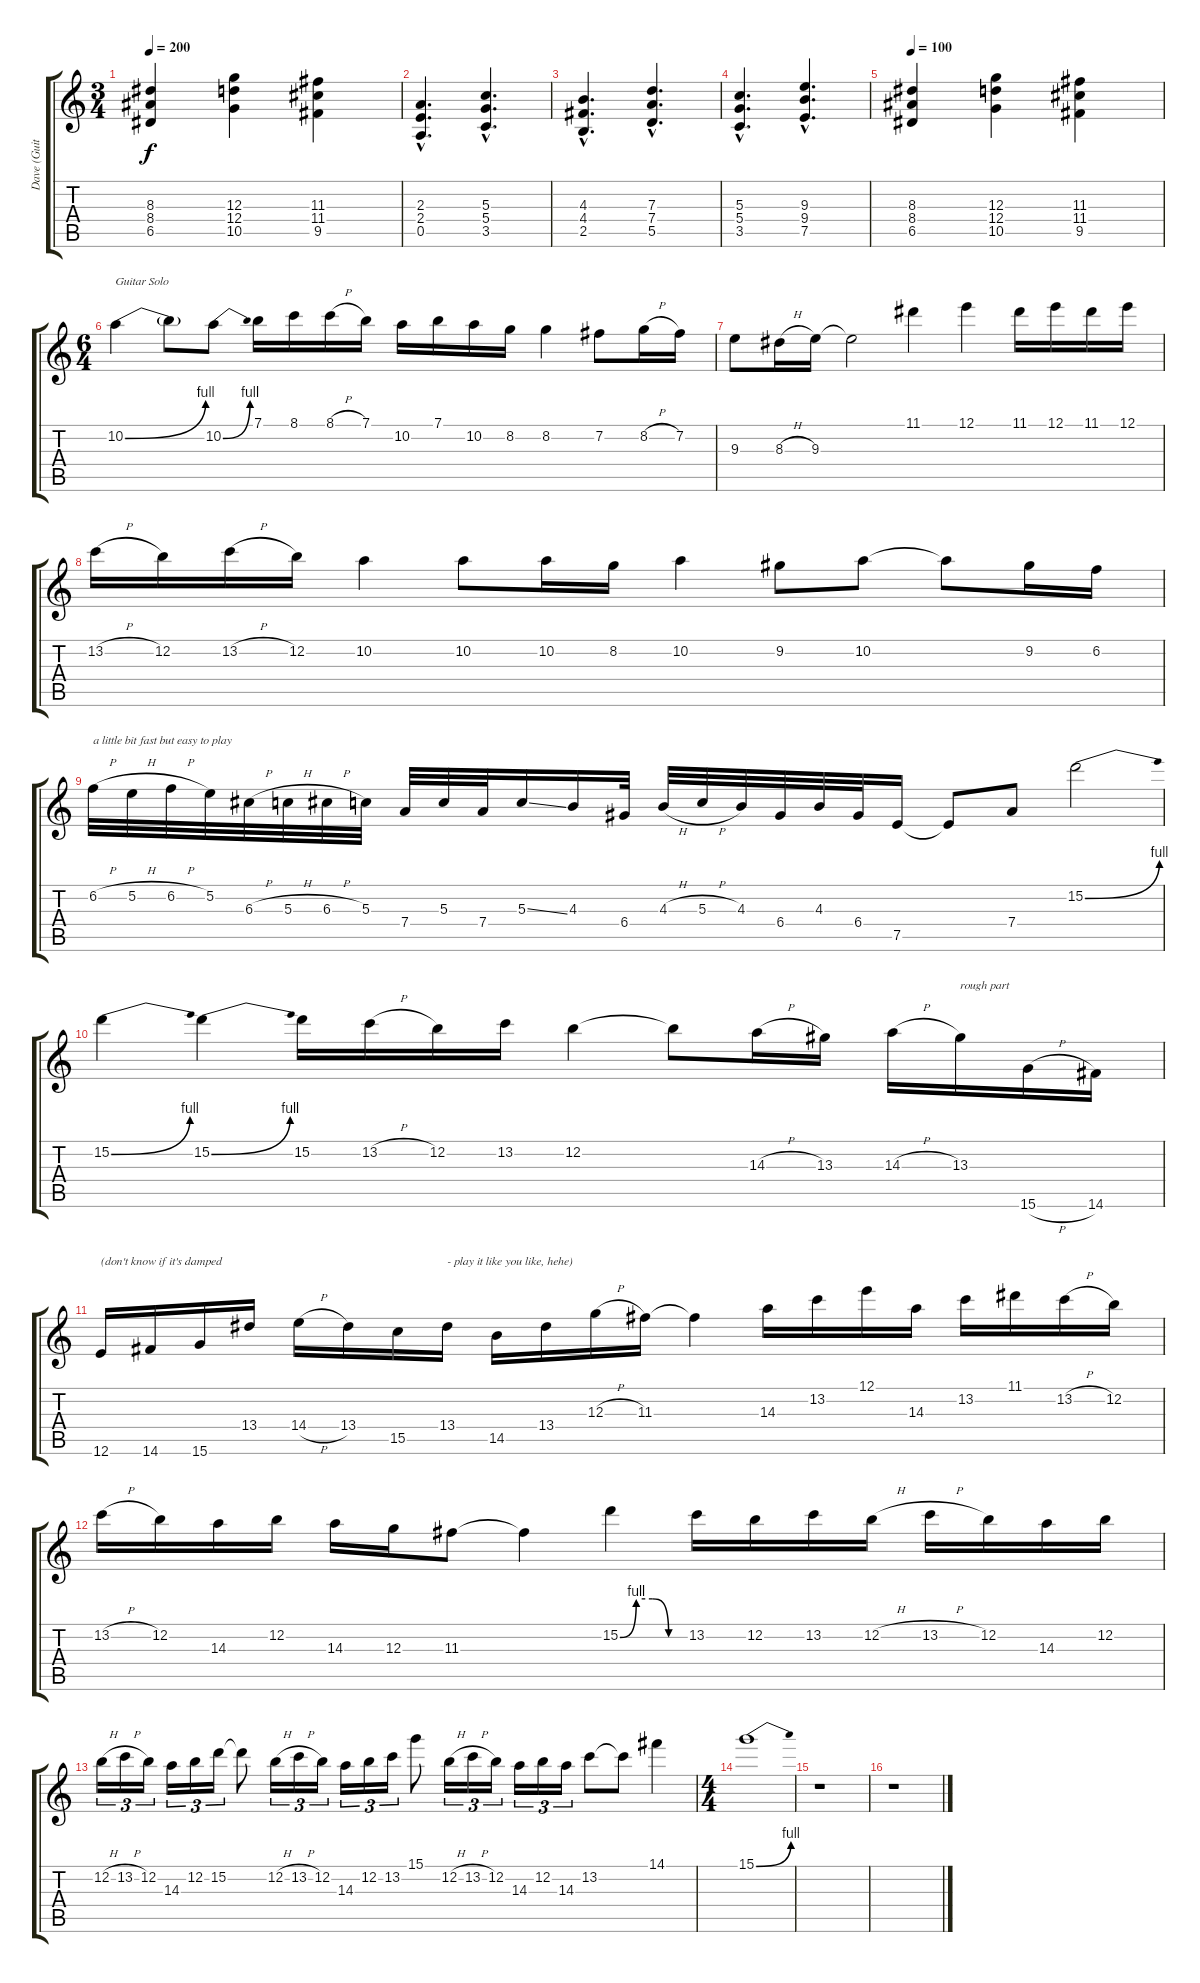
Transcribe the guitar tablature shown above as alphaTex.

\track ("Dave (Guitar) " "Dave (Guit") {instrument distortionguitar}
\staff {score tabs}
\tuning (E4 B3 G3 D3 A2 E2) {hide}
\ts (3 4)
\tempo 200
\clef g2
\ks c
(8.3 8.4 6.5).4{dy f} (12.3 12.4 10.5).4 (11.3 11.4 9.5).4 |
(2.3{hac} 2.4{hac} 0.5{hac}).4{d} (5.3{hac} 5.4{hac} 3.5{hac}).4{d} |
(4.3{hac} 4.4{hac} 2.5{hac}).4{d} (7.3{hac} 7.4{hac} 5.5{hac}).4{d} |
(5.3{hac} 5.4{hac} 3.5{hac}).4{d} (9.3{hac} 9.4{hac} 7.5{hac}).4{d} |
\tempo 100
(8.3 8.4 6.5).4 (12.3 12.4 10.5).4 (11.3 11.4 9.5).4 |
\ts (6 4)
10.2{be (bend 0 0 60 4)}.4{txt "Guitar Solo"} 10.2{t}.8 10.2{be (bend 0 0 60 4)}.8 7.1.16 8.1.16 8.1{h}.16 7.1.16 10.2.16 7.1.16 10.2.16 8.2.16 8.2.4 7.2.8 8.2{h}.16 7.2.16 |
9.3.8 8.3{h}.16 9.3.16 9.3{t}.2 11.1.4 12.1.4 11.1.16 12.1.16 11.1.16 12.1.16 |
13.2{h}.16 12.2.16 13.2{h}.16 12.2.16 10.2.4 10.2.8 10.2.16 8.2.16 10.2.4 9.2.8 10.2.8 10.2{t}.8 9.2.16 6.2.16 |
6.2{h}.32{txt "a little bit fast but easy to play"} 5.2{h}.32 6.2{h}.32 5.2.32 6.3{h}.32 5.3{h}.32 6.3{h}.32 5.3.32 7.4.32 5.3.32 7.4.32 5.3{ss}.16 4.3.16 6.4.32 4.3{h}.32 5.3{h}.32 4.3.32 6.4.32 4.3.32 6.4.32 7.5.16 7.5{t}.8 7.4.8 15.2{be (bend 0 0 60 4)}.2 |
15.2{be (bend 0 0 60 4)}.4 15.2{be (bend 0 0 60 4)}.4 15.2.16 13.2{h}.16 12.2.16 13.2.16 12.2.4 12.2{t}.8 14.3{h}.16 13.3.16 14.3{h}.16 13.3.16{txt "rough part"} 15.6{h}.16 14.6.16 |
12.6.16{txt "(don't know if it's damped "} 14.6.16 15.6.16 13.4.16 14.4{h}.16 13.4.16 15.5.16 13.4.16{txt "- play it like you like, hehe)"} 14.5.16 13.4.16 12.3{h}.16 11.3.16 11.3{t}.4 14.3.16 13.2.16 12.1.16 14.3.16 13.2.16 11.1.16 13.2{h}.16 12.2.16 |
13.2{h}.16 12.2.16 14.3.16 12.2.16 14.3.16 12.3.16 11.3.8 11.3{t}.4 15.2{be (custom 0 0 15 4 30 4 45 0 60 0)}.4 13.2.16 12.2.16 13.2.16 12.2{h}.16 13.2{h}.16 12.2.16 14.3.16 12.2.16 |
12.2{h}.16{tu (3 2)} 13.2{h}.16{tu (3 2)} 12.2.16{tu (3 2)} 14.3.16{tu (3 2)} 12.2.16{tu (3 2)} 15.2.16{tu (3 2)} 15.2{t}.8 12.2{h}.16{tu (3 2)} 13.2{h}.16{tu (3 2)} 12.2.16{tu (3 2)} 14.3.16{tu (3 2)} 12.2.16{tu (3 2)} 13.2.16{tu (3 2)} 15.1.8 12.2{h}.16{tu (3 2)} 13.2{h}.16{tu (3 2)} 12.2.16{tu (3 2)} 14.3.16{tu (3 2)} 12.2.16{tu (3 2)} 14.3.16{tu (3 2)} 13.2.8 13.2{t}.8 14.1.4 |
\ts (4 4)
15.1{be (bend 0 0 60 4)}.1 |
r.1 |
r.1
